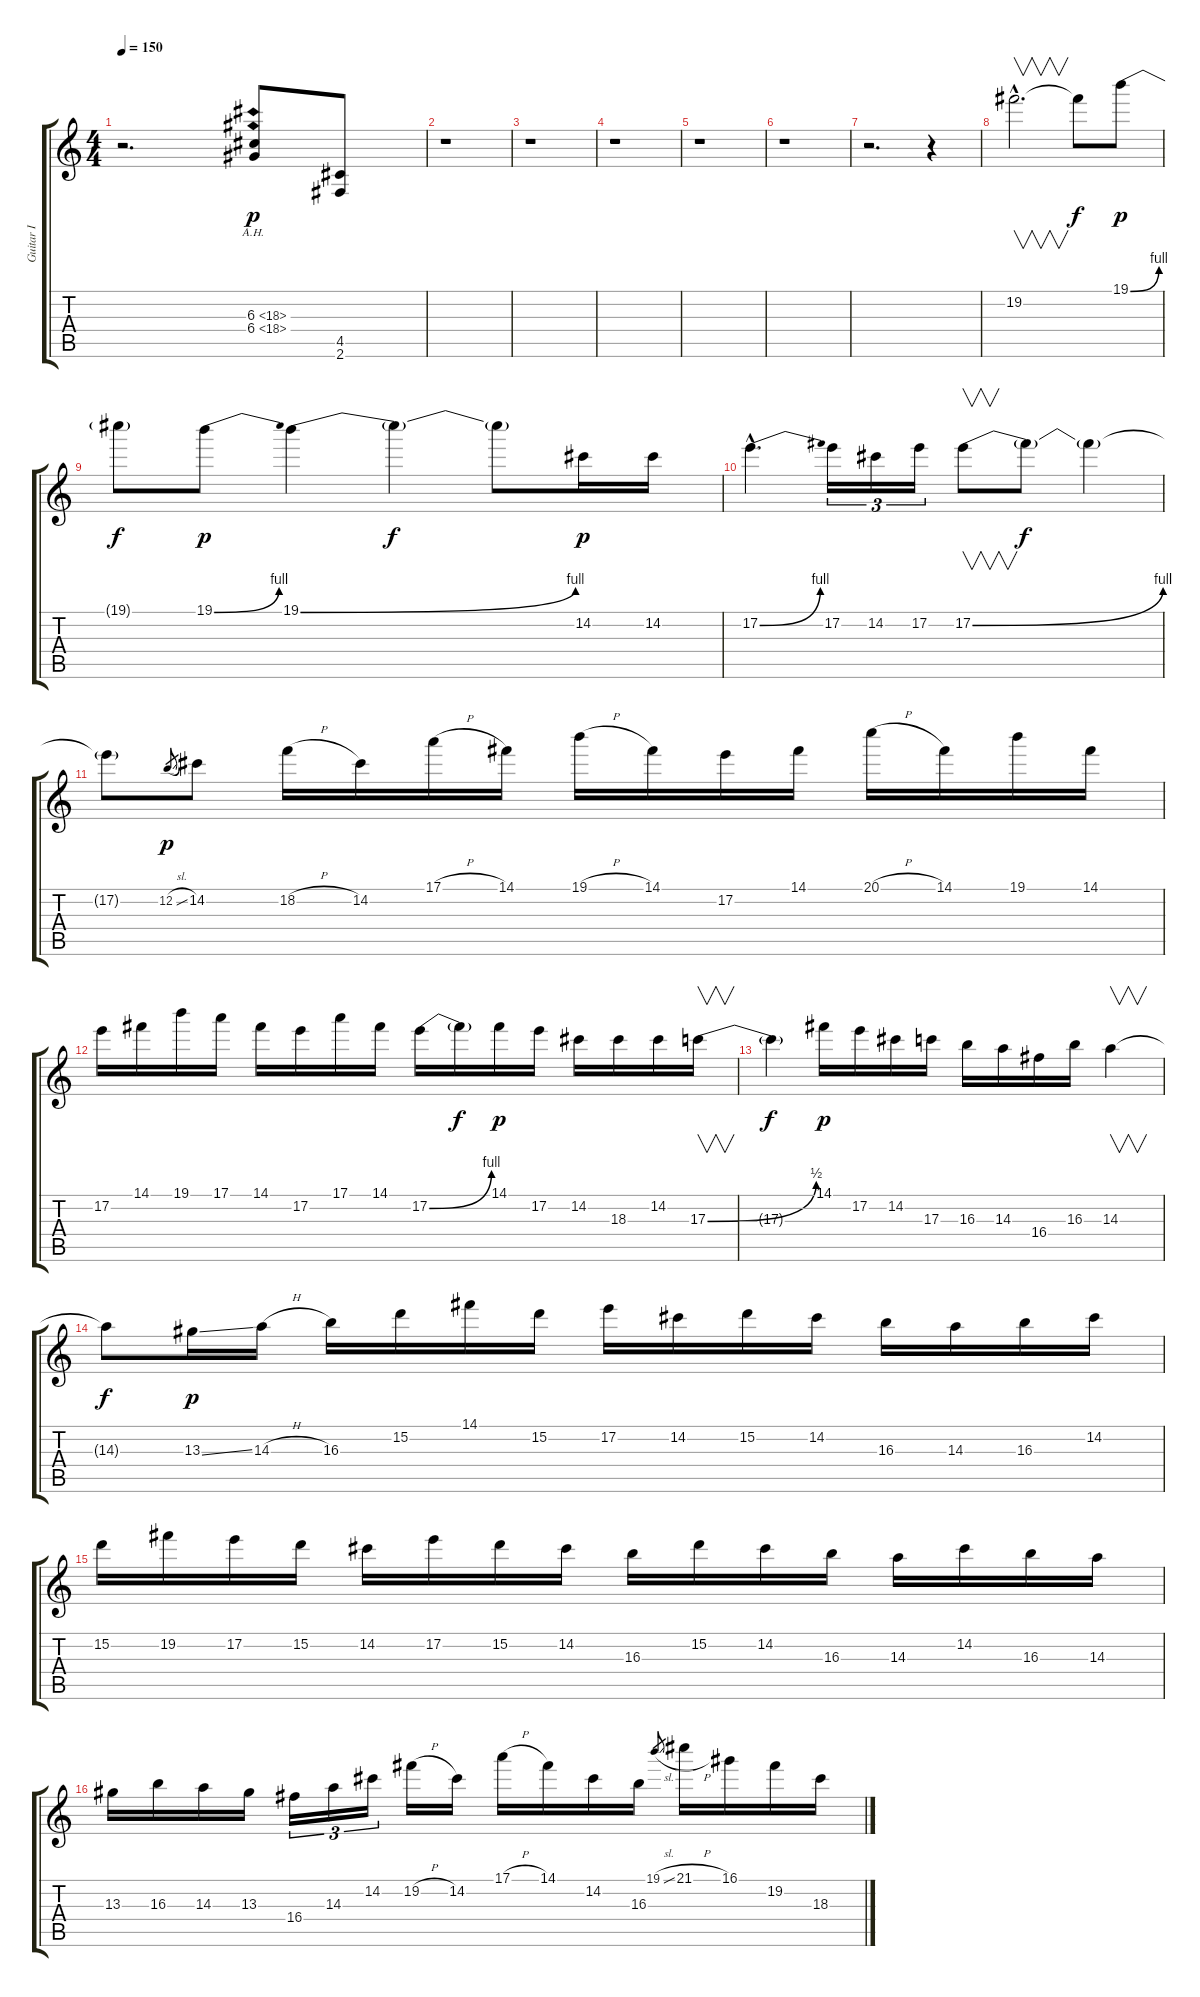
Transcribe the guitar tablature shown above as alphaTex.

\track ("Guitar I" "Guitar I") {instrument overdrivenguitar}
\staff {score tabs}
\tuning (E4 B3 G3 D3 A2 E2) {hide}
\ts (4 4)
\tempo 150
\clef g2
\ks c
r.2{d dy p instrument overdrivenguitar} (6.3{ah 12} 6.4{ah 12}).8 (4.5 2.6).8 |
r.1 |
r.1 |
r.1 |
r.1 |
r.1 |
r.2{d} r.4 |
19.2{hac}.2{v d} 19.2{t}.8{dy f} 19.1{be (bend 0 0 60 4)}.8{dy p} |
19.1{t}.8{dy f} 19.1{be (bend 0 0 60 4)}.8{dy p} 19.1{be (bend 0 0 60 4)}.4 19.1{t}.4{dy f} 19.1{t}.8 14.2.16{dy p} 14.2.16 |
17.2{be (bend 0 0 60 4) hac}.4{d} 17.2.16{tu (3 2)} 14.2.16{tu (3 2)} 17.2.16{tu (3 2)} 17.2{be (bend 0 0 60 4)}.8{v} 17.2{t}.8{dy f} 17.2{t}.4 |
17.2{t}.8 12.2{sl}.8{gr dy p} 14.2.8 18.2{h}.16 14.2.16 17.1{h}.16 14.1.16 19.1{h}.16 14.1.16 17.2.16 14.1.16 20.1{h}.16 14.1.16 19.1.16 14.1.16 |
17.2.16 14.1.16 19.1.16 17.1.16 14.1.16 17.2.16 17.1.16 14.1.16 17.2{be (bend 0 0 60 4)}.16 17.2{t}.16{dy f} 14.1.16{dy p} 17.2.16 14.2.16 18.3.16 14.2.16 17.3{be (bend 0 0 60 2)}.16{v} |
17.3{t}.4{dy f} 14.1.16{dy p} 17.2.16 14.2.16 17.3.16 16.3.16 14.3.16 16.4.16 16.3.16 14.3.4{v} |
14.3{t}.8{dy f} 13.3{ss}.16{dy p} 14.3{h}.16 16.3.16 15.2.16 14.1.16 15.2.16 17.2.16 14.2.16 15.2.16 14.2.16 16.3.16 14.3.16 16.3.16 14.2.16 |
15.2.16 19.2.16 17.2.16 15.2.16 14.2.16 17.2.16 15.2.16 14.2.16 16.3.16 15.2.16 14.2.16 16.3.16 14.3.16 14.2.16 16.3.16 14.3.16 |
13.3.16 16.3.16 14.3.16 13.3.16 16.4.16{tu (3 2)} 14.3.16{tu (3 2)} 14.2.16{tu (3 2)} 19.2{h}.16 14.2.16 17.1{h}.16 14.1.16 14.2.16 16.3.16 19.1{sl}.8{gr} 21.1{h}.16 16.1.16 19.2.16 18.3.16
